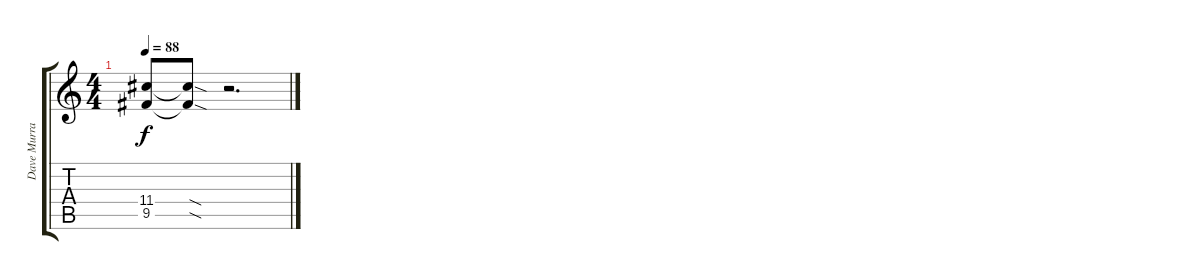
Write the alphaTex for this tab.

\track ("Dave Murray" "Dave Murra") {instrument distortionguitar}
\staff {score tabs}
\tuning (E4 B3 G3 D3 A2 E2) {hide}
\ts (4 4)
\tempo 88
\clef g2
\ks c
(11.4 9.5).8{dy f} (11.4{sod t} 9.5{sod t}).8 r.2{d}
